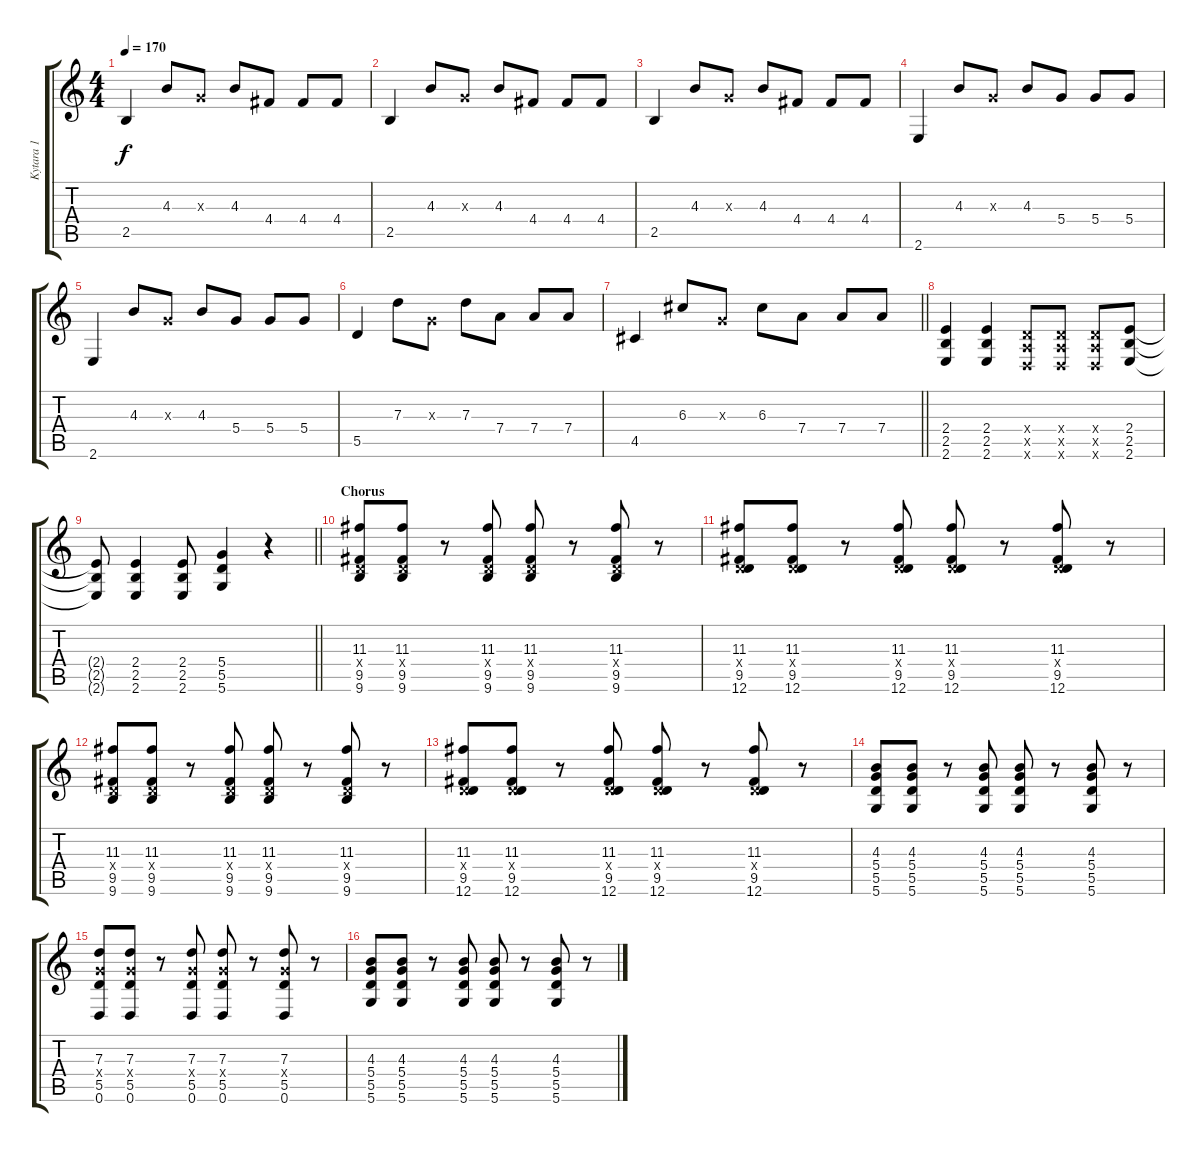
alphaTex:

\track ("Kytara 1" "Kytara 1") {instrument distortionguitar}
\staff {score tabs}
\tuning (E4 B3 G3 D3 A2 D2) {hide}
\ts (4 4)
\tempo 170
\clef g2
\ks c
2.5.4{dy f} 4.3.8 0.3{x}.8 4.3.8 4.4.8 4.4.8 4.4.8 |
2.5.4 4.3.8 0.3{x}.8 4.3.8 4.4.8 4.4.8 4.4.8 |
2.5.4 4.3.8 0.3{x}.8 4.3.8 4.4.8 4.4.8 4.4.8 |
2.6.4 4.3.8 0.3{x}.8 4.3.8 5.4.8 5.4.8 5.4.8 |
2.6.4 4.3.8 0.3{x}.8 4.3.8 5.4.8 5.4.8 5.4.8 |
5.5.4 7.3.8 0.3{x}.8 7.3.8 7.4.8 7.4.8 7.4.8 |
\barLineRight lightlight
4.5.4 6.3.8 0.3{x}.8 6.3.8 7.4.8 7.4.8 7.4.8 |
(2.4 2.5 2.6).4 (2.4 2.5 2.6).4 (0.4{x} 0.5{x} 0.6{x}).8 (0.4{x} 0.5{x} 0.6{x}).8 (0.4{x} 0.5{x} 0.6{x}).8 (2.4 2.5 2.6).8 |
\barLineRight lightlight
(2.4{t} 2.5{t} 2.6{t}).8 (2.4 2.5 2.6).4 (2.4 2.5 2.6).8 (5.4 5.5 5.6).4 r.4 |
\section ("" "Chorus")
(11.3 0.4{x} 9.5 9.6).8 (11.3 0.4{x} 9.5 9.6).8 r.8 (11.3 0.4{x} 9.5 9.6).8 (11.3 0.4{x} 9.5 9.6).8 r.8 (11.3 0.4{x} 9.5 9.6).8 r.8 |
(11.3 0.4{x} 9.5 12.6).8 (11.3 0.4{x} 9.5 12.6).8 r.8 (11.3 0.4{x} 9.5 12.6).8 (11.3 0.4{x} 9.5 12.6).8 r.8 (11.3 0.4{x} 9.5 12.6).8 r.8 |
(11.3 0.4{x} 9.5 9.6).8 (11.3 0.4{x} 9.5 9.6).8 r.8 (11.3 0.4{x} 9.5 9.6).8 (11.3 0.4{x} 9.5 9.6).8 r.8 (11.3 0.4{x} 9.5 9.6).8 r.8 |
(11.3 0.4{x} 9.5 12.6).8 (11.3 0.4{x} 9.5 12.6).8 r.8 (11.3 0.4{x} 9.5 12.6).8 (11.3 0.4{x} 9.5 12.6).8 r.8 (11.3 0.4{x} 9.5 12.6).8 r.8 |
(4.3 5.4 5.5 5.6).8 (4.3 5.4 5.5 5.6).8 r.8 (4.3 5.4 5.5 5.6).8 (4.3 5.4 5.5 5.6).8 r.8 (4.3 5.4 5.5 5.6).8 r.8 |
(7.3 5.4{x} 5.5 0.6).8 (7.3 5.4{x} 5.5 0.6).8 r.8 (7.3 5.4{x} 5.5 0.6).8 (7.3 5.4{x} 5.5 0.6).8 r.8 (7.3 5.4{x} 5.5 0.6).8 r.8 |
(4.3 5.4 5.5 5.6).8 (4.3 5.4 5.5 5.6).8 r.8 (4.3 5.4 5.5 5.6).8 (4.3 5.4 5.5 5.6).8 r.8 (4.3 5.4 5.5 5.6).8 r.8
